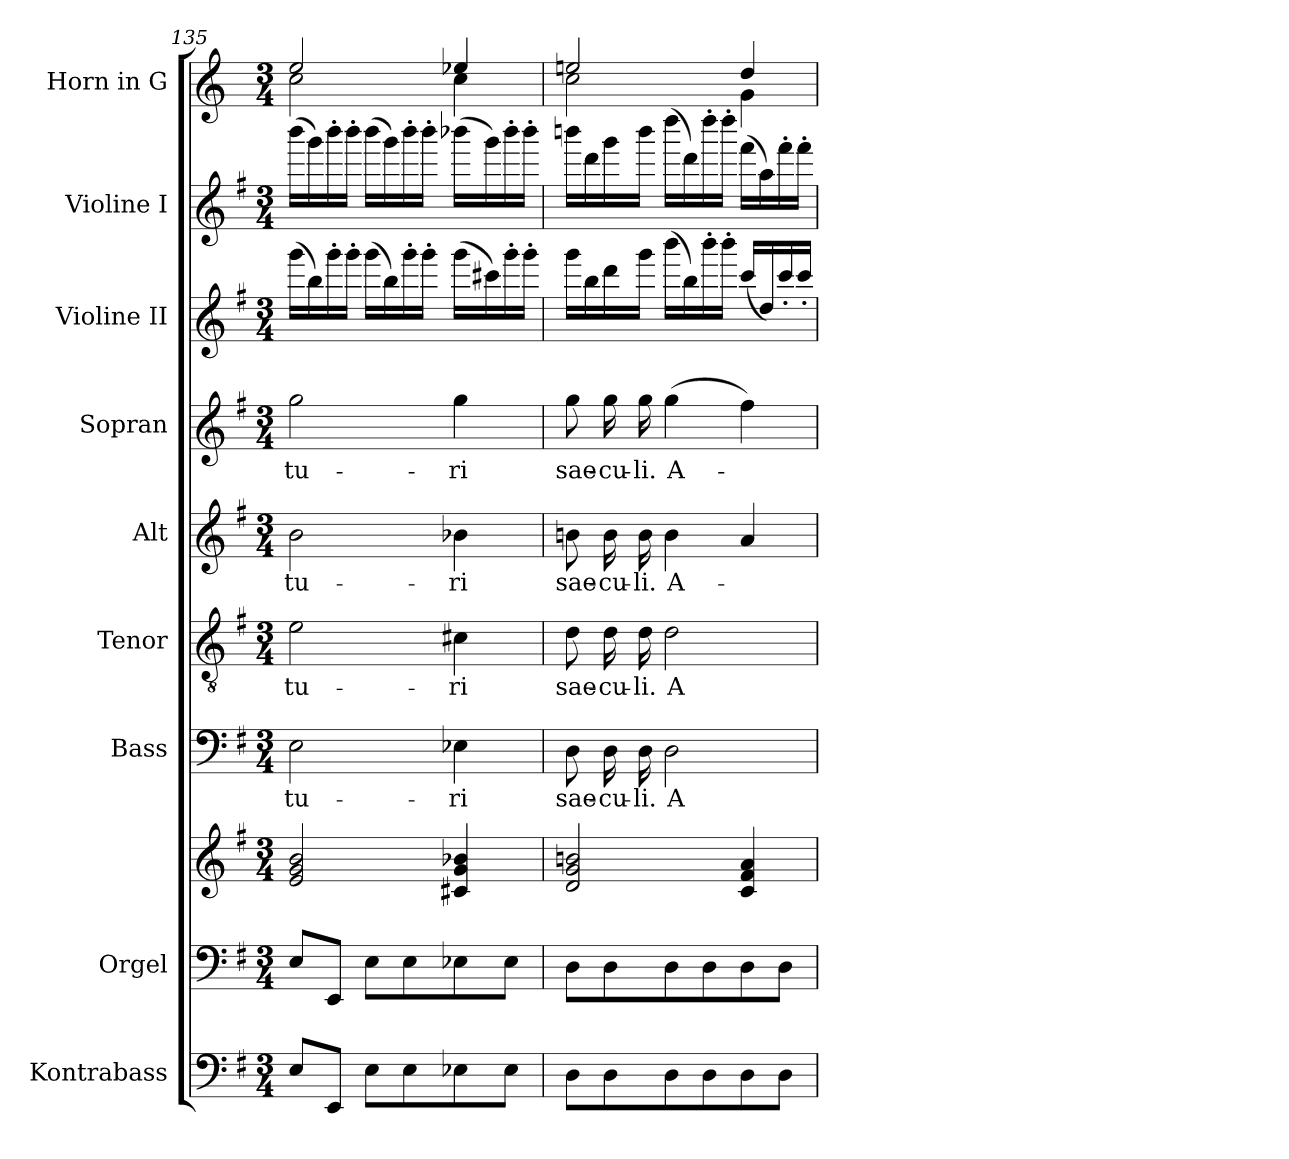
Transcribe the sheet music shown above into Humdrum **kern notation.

**kern	**kern	**kern	**kern	**text	**kern	**text	**kern	**text	**kern	**text	**kern	**kern	**kern
*part9	*part8	*part8	*part7	*part7	*part6	*part6	*part5	*part5	*part4	*part4	*part3	*part2	*part1
*staff10	*staff9	*staff8	*staff7	*staff7	*staff6	*staff6	*staff5	*staff5	*staff4	*staff4	*staff3	*staff2	*staff1
*I"Kontrabass	*I"Orgel	*	*I"Bass	*	*I"Tenor	*	*I"Alt	*	*I"Sopran	*	*I"Violine II	*I"Violine I	*I"Horn in G
*I'Kb.	*I'Org.	*	*I'B	*	*I'T	*	*I'A	*	*I'S	*	*I'Vl. II	*I'Vl. I	*I'Hrn.
*clefF4	*clefF4	*clefG2	*clefF4	*	*clefGv2	*	*clefG2	*	*clefG2	*	*clefG2	*clefG2	*clefG2
*ITrd7c12	*	*	*	*	*	*	*	*	*	*	*ITrd7c12	*ITrd7c12	*ITrd3c5
*k[f#]	*k[f#]	*k[f#]	*k[f#]	*	*k[f#]	*	*k[f#]	*	*k[f#]	*	*k[f#]	*k[f#]	*k[f#]
*G:	*G:	*G:	*G:	*	*G:	*	*G:	*	*G:	*	*G:	*G:	*G:
*M3/4	*M3/4	*M3/4	*M3/4	*	*M3/4	*	*M3/4	*	*M3/4	*	*M3/4	*M3/4	*M3/4
=135	=135	=135	=135	=135	=135	=135	=135	=135	=135	=135	=135	=135	=135
!	!	!	!	!LO:LY:b	!	!LO:LY:b	!	!LO:LY:b	!	!LO:LY:b	!	!	!
*	*	*	*	*	*	*	*	*	*	*	*	*	*^
8EE/L	8E/L	2e/ 2g/ 2b/	2E\	-tu-	2e\	-tu-	2b\	-tu-	2gg\	-tu-	(>16gg\LL	(>16bb\LL	2b/	2g\
.	.	.	.	.	.	.	.	.	.	.	16b\)	16gg\)	.	.
8EEE/J	8EE/J	.	.	.	.	.	.	.	.	.	16gg'>\	16bb'>\	.	.
.	.	.	.	.	.	.	.	.	.	.	16gg'>\JJ	16bb'>\JJ	.	.
8EE\L	8E\L	.	.	.	.	.	.	.	.	.	(>16gg\LL	(>16bb\LL	.	.
.	.	.	.	.	.	.	.	.	.	.	16b\)	16gg\)	.	.
8EE\	8E\	.	.	.	.	.	.	.	.	.	16gg'>\	16bb'>\	.	.
.	.	.	.	.	.	.	.	.	.	.	16gg'>\JJ	16bb'>\JJ	.	.
!	!	!	!	!LO:LY:b	!	!LO:LY:b	!	!LO:LY:b	!	!LO:LY:b	!	!	!	!
8EE-X\	8E-X\	4c#X/ 4g/ 4b-X/	4E-X\	-ri	4c#X\	-ri	4b-X\	-ri	4gg\	-ri	(>16gg\LL	(>16bb-X\LL	4b-X/	4g\
.	.	.	.	.	.	.	.	.	.	.	16cc#X\)	16gg\)	.	.
8EE-\J	8E-\J	.	.	.	.	.	.	.	.	.	16gg'>\	16bb-'>\	.	.
.	.	.	.	.	.	.	.	.	.	.	16gg'>\JJ	16bb-'>\JJ	.	.
=136	=136	=136	=136	=136	=136	=136	=136	=136	=136	=136	=136	=136	=136	=136
!	!	!	!	!LO:LY:b	!	!LO:LY:b	!	!LO:LY:b	!	!LO:LY:b	!	!	!	!
8DD\L	8D\L	2d/ 2g/ 2bn/	8D\	sae-	8d\	sae-	8bn\	sae-	8gg\	sae-	16gg\LL	16bbn\LL	2bn/	2g\
.	.	.	.	.	.	.	.	.	.	.	16b\	16dd\	.	.
!	!	!	!	!LO:LY:b	!	!LO:LY:b	!	!LO:LY:b	!	!LO:LY:b	!	!	!	!
8DD\	8D\	.	16D\	-cu-	16d\	-cu-	16b\	-cu-	16gg\	-cu-	16dd\	16gg\	.	.
!	!	!	!	!LO:LY:b	!	!LO:LY:b	!	!LO:LY:b	!	!LO:LY:b	!	!	!	!
.	.	.	16D\	-li.	16d\	-li.	16b\	-li.	16gg\	-li.	16gg\JJ	16bb\JJ	.	.
!	!	!	!	!LO:LY:b	!	!LO:LY:b	!	!LO:LY:b	!	!LO:LY:b	!	!	!	!
8DD\	8D\	.	2D\	A-	2d\	A-	4b\	A-	(>4gg\	A-	(>16bb\LL	(>16ddd\LL	.	.
.	.	.	.	.	.	.	.	.	.	.	16b\)	16dd\)	.	.
8DD\	8D\	.	.	.	.	.	.	.	.	.	16bb'>\	16ddd'>\	.	.
.	.	.	.	.	.	.	.	.	.	.	16bb'>\JJ	16ddd'>\JJ	.	.
8DD\	8D\	4c/ 4f#/ 4a/	.	.	.	.	4a/	.	4ff#\)	.	(<16cc/LL	(>16ff#\LL	4a/	4d\
.	.	.	.	.	.	.	.	.	.	.	16d/)	16a\)	.	.
8DD\J	8D\J	.	.	.	.	.	.	.	.	.	16cc'</	16ff#'>\	.	.
.	.	.	.	.	.	.	.	.	.	.	16cc'</JJ	16ff#'>\JJ	.	.
*	*	*	*	*	*	*	*	*	*	*	*	*	*v	*v
=	=	=	=	=	=	=	=	=	=	=	=	=	=
*-	*-	*-	*-	*-	*-	*-	*-	*-	*-	*-	*-	*-	*-
